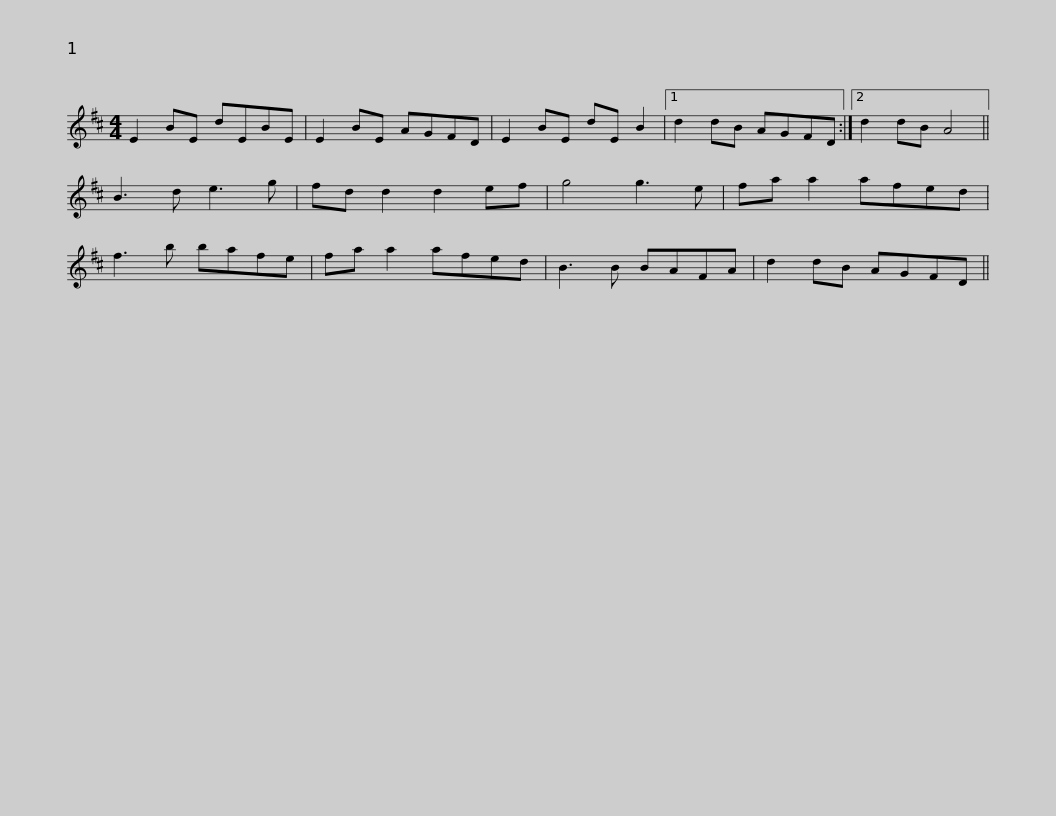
X:1
L:1/8
M:4/4
I:linebreak $
K:D
V:1 treble
V:1
 E2 BE dEBE | E2 BE AGFD | E2 BE dE B2 |1 d2 dB AGFD :|2 d2 dB A4 || %5
 B3 d e3 g | fd d2 d2 ef |$ g4 g3 e | fa a2 afed | f3 b bafe | %10
 fa a2 afed | B3 B BAFA | d2 dB AGFD || %13
